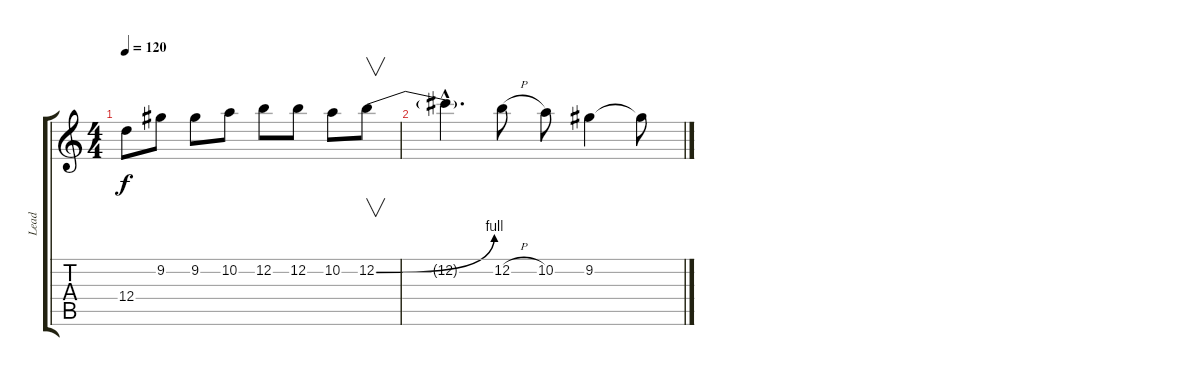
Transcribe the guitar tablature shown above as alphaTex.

\track ("Lead" "Lead") {instrument overdrivenguitar}
\staff {score tabs}
\tuning (E4 B3 G3 D3 A2 E2) {hide}
\ts (4 4)
\tempo 120
\clef g2
\ks c
12.4{t}.8{dy f} 9.2.8 9.2.8 10.2.8 12.2.8 12.2.8 10.2.8 12.2{be (bend 0 0 60 4)}.8{v} |
12.2{hac t}.4{d} 12.2{h}.8 10.2.8 9.2.4 9.2{t}.8
